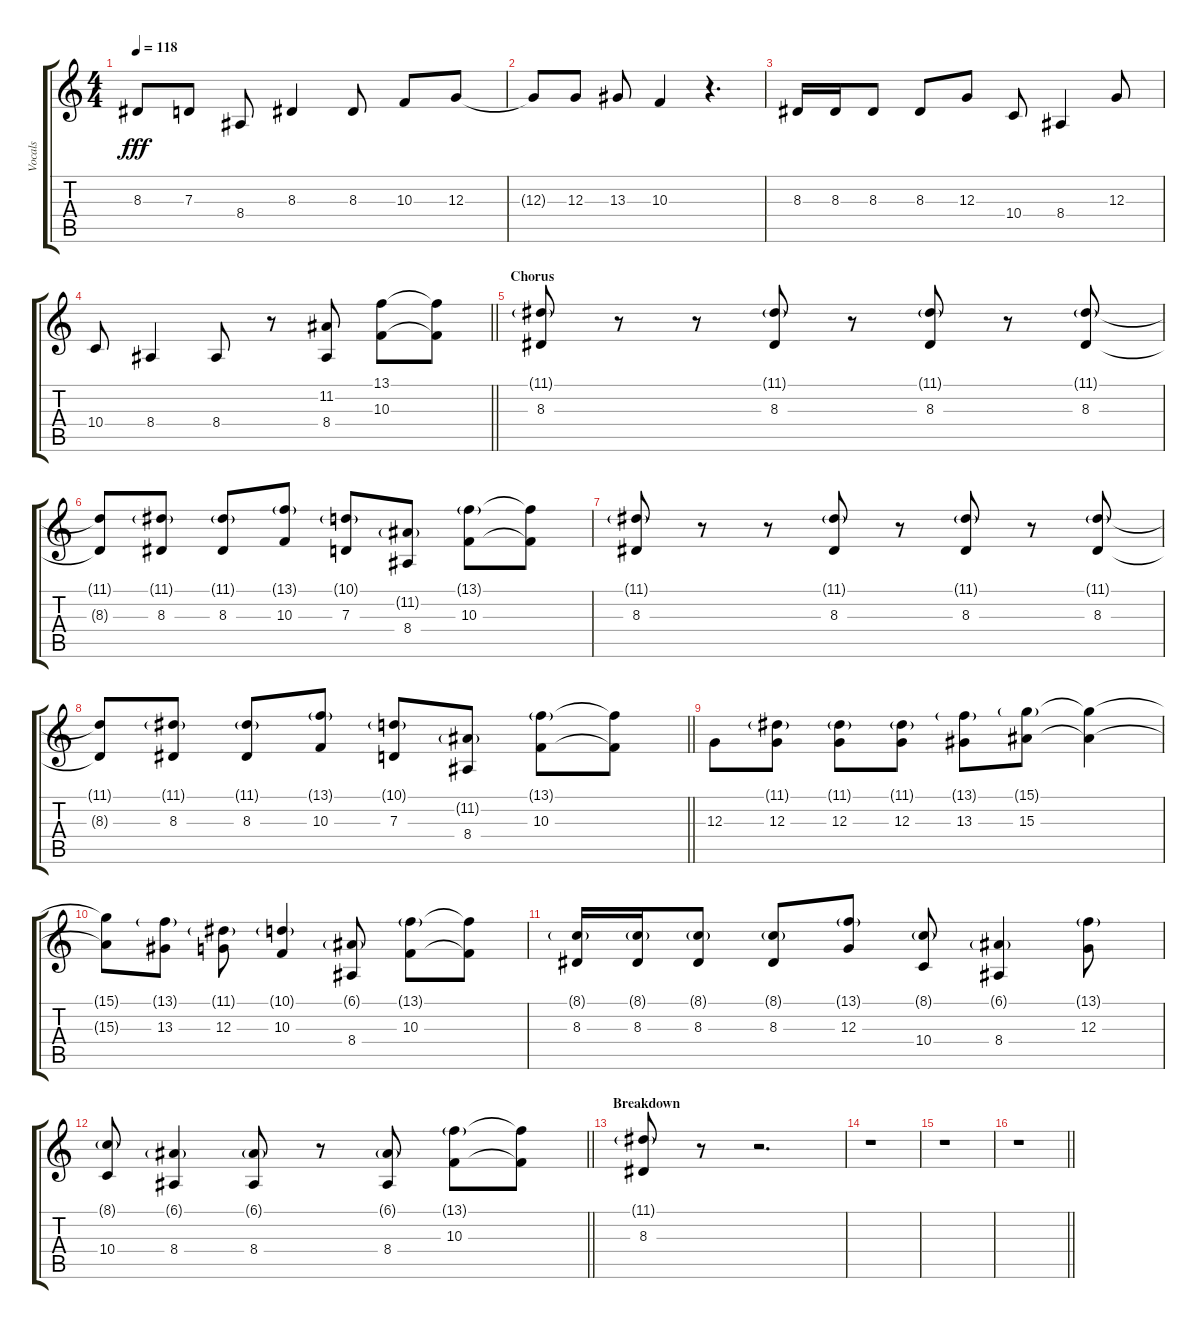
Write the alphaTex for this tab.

\track ("Vocals" "Vocals") {instrument clarinet}
\staff {score tabs}
\tuning (E4 B3 G3 D3 A2 E2) {hide}
\ts (4 4)
\tempo 118
\clef g2
\ks c
8.3.8{dy fff} 7.3.8 8.4.8 8.3.4 8.3.8 10.3.8 12.3.8 |
12.3{t}.8 12.3.8 13.3.8 10.3.4 r.4{d} |
8.3.16 8.3.16 8.3.8 8.3.8 12.3.8 10.4.8 8.4.4 12.3.8 |
\barLineRight lightlight
10.4.8 8.4.4 8.4.8 r.8 (11.2 8.4).8 (13.1 10.3).8 (13.1{t} 10.3{t}).8 |
\section ("" "Chorus")
(11.1{g} 8.3).8 r.8 r.8 (11.1{g} 8.3).8 r.8 (11.1{g} 8.3).8 r.8 (11.1{g} 8.3).8 |
(11.1{t} 8.3{t}).8 (11.1{g} 8.3).8 (11.1{g} 8.3).8 (13.1{g} 10.3).8 (10.1{g} 7.3).8 (11.2{g} 8.4).8 (13.1{g} 10.3).8 (13.1{t} 10.3{t}).8 |
(11.1{g} 8.3).8 r.8 r.8 (11.1{g} 8.3).8 r.8 (11.1{g} 8.3).8 r.8 (11.1{g} 8.3).8 |
\barLineRight lightlight
(11.1{t} 8.3{t}).8 (11.1{g} 8.3).8 (11.1{g} 8.3).8 (13.1{g} 10.3).8 (10.1{g} 7.3).8 (11.2{g} 8.4).8 (13.1{g} 10.3).8 (13.1{t} 10.3{t}).8 |
12.3.8 (11.1{g} 12.3).8 (11.1{g} 12.3).8 (11.1{g} 12.3).8 (13.1{g} 13.3).8 (15.1{g} 15.3).8 (15.1{t} 15.3{t}).4 |
(15.1{t} 15.3{t}).8 (13.1{g} 13.3).8 (11.1{g} 12.3).8 (10.1{g} 10.3).4 (6.1{g} 8.4).8 (13.1{g} 10.3).8 (13.1{t} 10.3{t}).8 |
(8.1{g} 8.3).16 (8.1{g} 8.3).16 (8.1{g} 8.3).8 (8.1{g} 8.3).8 (13.1{g} 12.3).8 (8.1{g} 10.4).8 (6.1{g} 8.4).4 (13.1{g} 12.3).8 |
\barLineRight lightlight
(8.1{g} 10.4).8 (6.1{g} 8.4).4 (6.1{g} 8.4).8 r.8 (6.1{g} 8.4).8 (13.1{g} 10.3).8 (13.1{t} 10.3{t}).8 |
\section ("" "Breakdown")
(11.1{g} 8.3).8 r.8 r.2{d} |
r.1 |
r.1 |
\barLineRight lightlight
r.1
